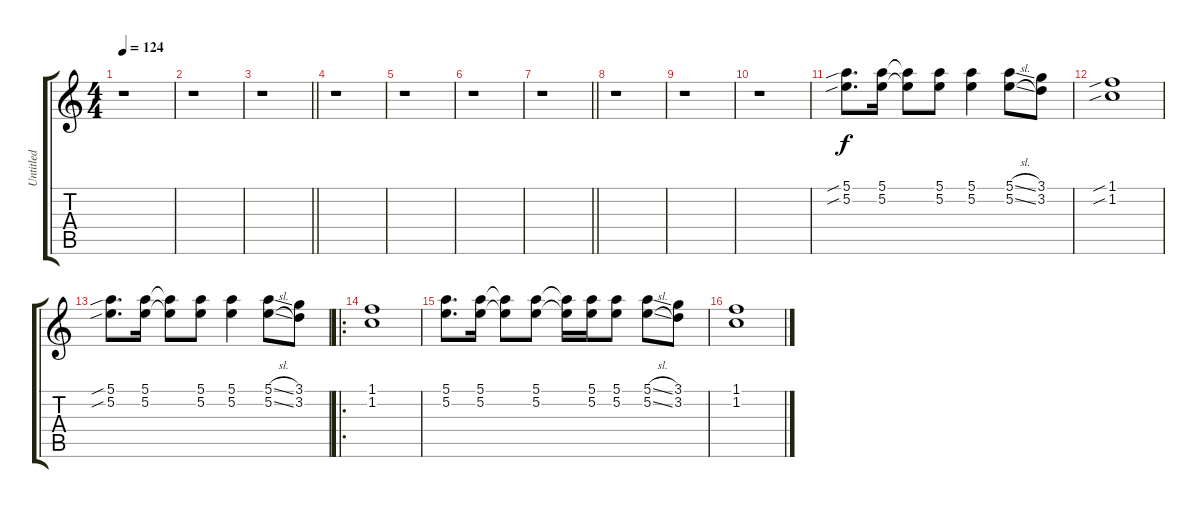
\track ("Untitled" "Untitled") {instrument distortionguitar}
\staff {score tabs}
\tuning (E4 B3 G3 D3 A2 E2) {hide}
\ts (4 4)
\tempo 124
\clef g2
\ks c
r.1{dy f} |
r.1 |
\barLineRight lightlight
r.1 |
r.1 |
r.1 |
r.1 |
\barLineRight lightlight
r.1 |
r.1 |
r.1 |
r.1 |
(5.1{sib} 5.2{sib}).8{d} (5.1 5.2).16 (5.1{t} 5.2{t}).8 (5.1 5.2).8 (5.1 5.2).4 (5.1{sl} 5.2{sl}).8 (3.1 3.2).8 |
(1.1{sib} 1.2{sib}).1 |
(5.1{sib} 5.2{sib}).8{d} (5.1 5.2).16 (5.1{t} 5.2{t}).8 (5.1 5.2).8 (5.1 5.2).4 (5.1{sl} 5.2{sl}).8 (3.1 3.2).8 |
\ro
(1.1 1.2).1 |
(5.1 5.2).8{d} (5.1 5.2).16 (5.1{t} 5.2{t}).8 (5.1 5.2).8 (5.1{t} 5.2{t}).16 (5.1 5.2).16 (5.1 5.2).8 (5.1{sl} 5.2{sl}).8 (3.1 3.2).8 |
(1.1 1.2).1
